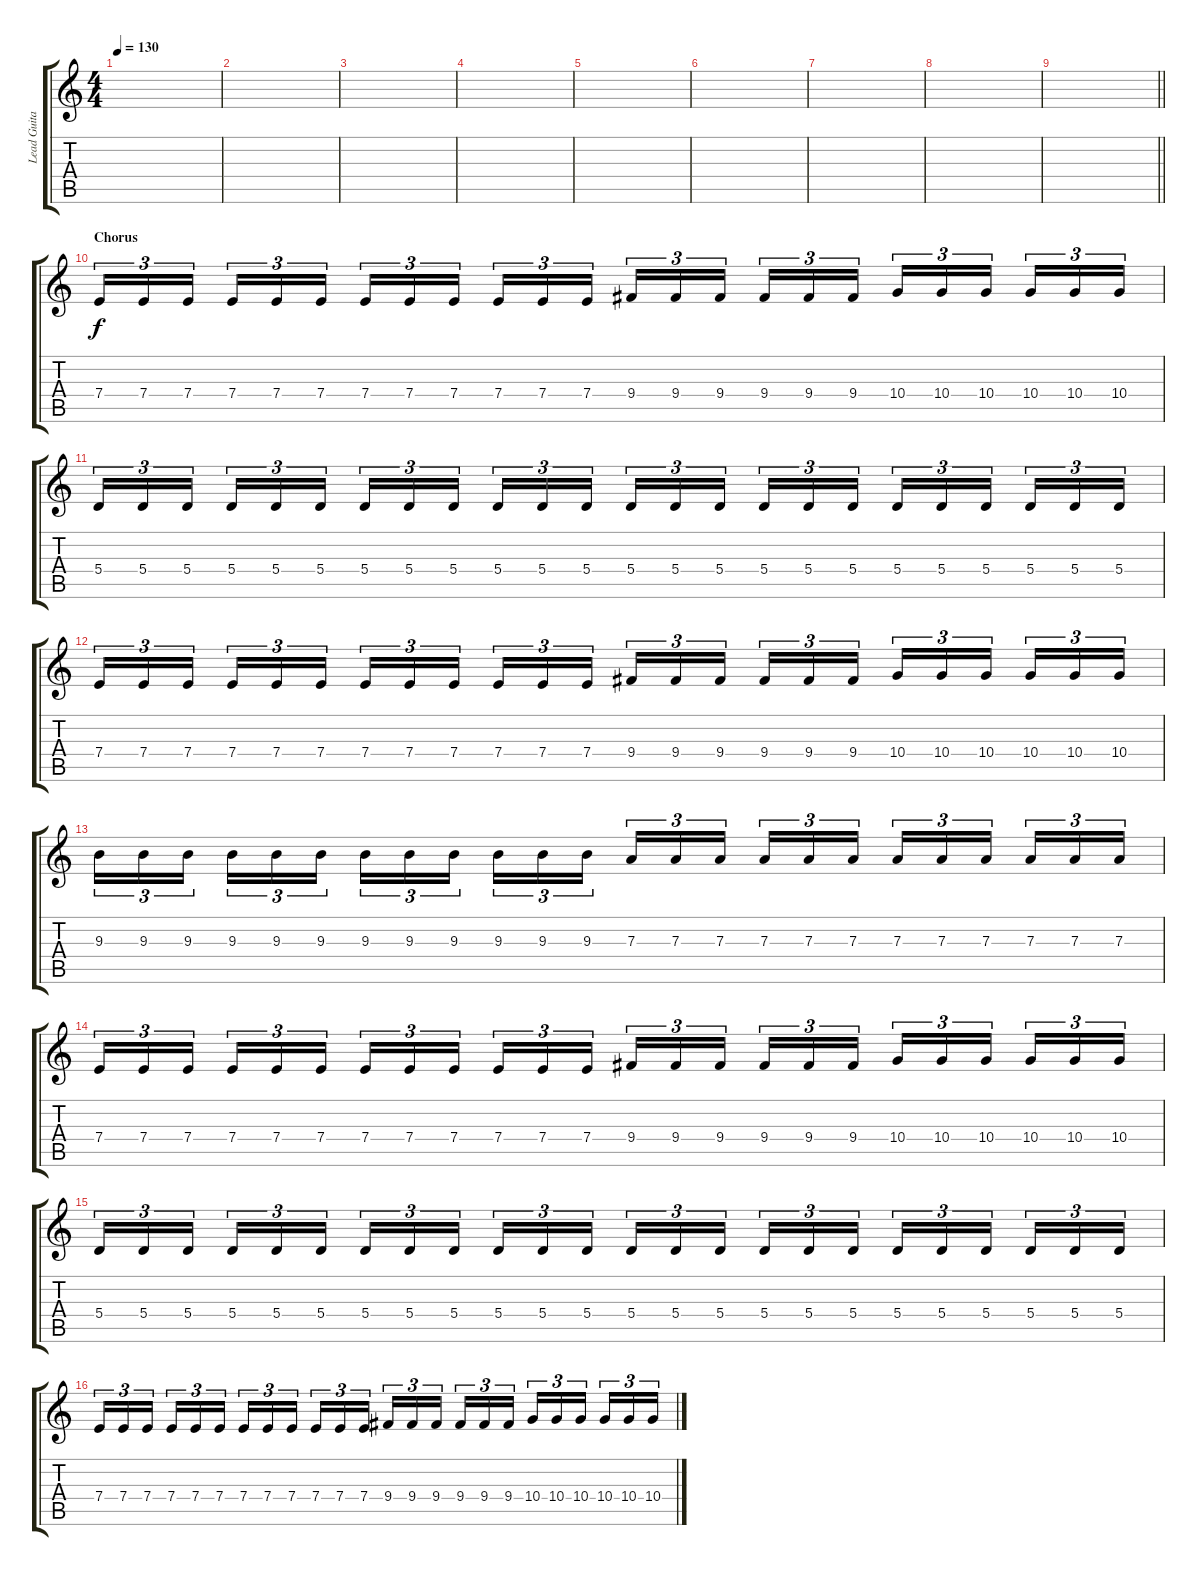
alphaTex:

\track ("Lead Guitar" "Lead Guita") {instrument distortionguitar}
\staff {score tabs}
\tuning (B3 Gb3 D3 A2 E2 B1) {hide}
\ts (4 4)
\tempo 130
\clef g2
\ks c
|
|
|
|
|
|
|
|
\barLineRight lightlight
|
\section ("" "Chorus")
7.4.16{tu (3 2)} 7.4.16{tu (3 2)} 7.4.16{tu (3 2) beam splitsecondary} 7.4.16{tu (3 2)} 7.4.16{tu (3 2)} 7.4.16{tu (3 2)} 7.4.16{tu (3 2)} 7.4.16{tu (3 2)} 7.4.16{tu (3 2) beam splitsecondary} 7.4.16{tu (3 2)} 7.4.16{tu (3 2)} 7.4.16{tu (3 2)} 9.4.16{tu (3 2)} 9.4.16{tu (3 2)} 9.4.16{tu (3 2) beam splitsecondary} 9.4.16{tu (3 2)} 9.4.16{tu (3 2)} 9.4.16{tu (3 2)} 10.4.16{tu (3 2)} 10.4.16{tu (3 2)} 10.4.16{tu (3 2) beam splitsecondary} 10.4.16{tu (3 2)} 10.4.16{tu (3 2)} 10.4.16{tu (3 2)} |
5.4.16{tu (3 2)} 5.4.16{tu (3 2)} 5.4.16{tu (3 2) beam splitsecondary} 5.4.16{tu (3 2)} 5.4.16{tu (3 2)} 5.4.16{tu (3 2)} 5.4.16{tu (3 2)} 5.4.16{tu (3 2)} 5.4.16{tu (3 2) beam splitsecondary} 5.4.16{tu (3 2)} 5.4.16{tu (3 2)} 5.4.16{tu (3 2)} 5.4.16{tu (3 2)} 5.4.16{tu (3 2)} 5.4.16{tu (3 2) beam splitsecondary} 5.4.16{tu (3 2)} 5.4.16{tu (3 2)} 5.4.16{tu (3 2)} 5.4.16{tu (3 2)} 5.4.16{tu (3 2)} 5.4.16{tu (3 2) beam splitsecondary} 5.4.16{tu (3 2)} 5.4.16{tu (3 2)} 5.4.16{tu (3 2)} |
7.4.16{tu (3 2)} 7.4.16{tu (3 2)} 7.4.16{tu (3 2) beam splitsecondary} 7.4.16{tu (3 2)} 7.4.16{tu (3 2)} 7.4.16{tu (3 2)} 7.4.16{tu (3 2)} 7.4.16{tu (3 2)} 7.4.16{tu (3 2) beam splitsecondary} 7.4.16{tu (3 2)} 7.4.16{tu (3 2)} 7.4.16{tu (3 2)} 9.4.16{tu (3 2)} 9.4.16{tu (3 2)} 9.4.16{tu (3 2) beam splitsecondary} 9.4.16{tu (3 2)} 9.4.16{tu (3 2)} 9.4.16{tu (3 2)} 10.4.16{tu (3 2)} 10.4.16{tu (3 2)} 10.4.16{tu (3 2) beam splitsecondary} 10.4.16{tu (3 2)} 10.4.16{tu (3 2)} 10.4.16{tu (3 2)} |
9.3.16{tu (3 2)} 9.3.16{tu (3 2)} 9.3.16{tu (3 2) beam splitsecondary} 9.3.16{tu (3 2)} 9.3.16{tu (3 2)} 9.3.16{tu (3 2)} 9.3.16{tu (3 2)} 9.3.16{tu (3 2)} 9.3.16{tu (3 2) beam splitsecondary} 9.3.16{tu (3 2)} 9.3.16{tu (3 2)} 9.3.16{tu (3 2)} 7.3.16{tu (3 2)} 7.3.16{tu (3 2)} 7.3.16{tu (3 2) beam splitsecondary} 7.3.16{tu (3 2)} 7.3.16{tu (3 2)} 7.3.16{tu (3 2)} 7.3.16{tu (3 2)} 7.3.16{tu (3 2)} 7.3.16{tu (3 2) beam splitsecondary} 7.3.16{tu (3 2)} 7.3.16{tu (3 2)} 7.3.16{tu (3 2)} |
7.4.16{tu (3 2)} 7.4.16{tu (3 2)} 7.4.16{tu (3 2) beam splitsecondary} 7.4.16{tu (3 2)} 7.4.16{tu (3 2)} 7.4.16{tu (3 2)} 7.4.16{tu (3 2)} 7.4.16{tu (3 2)} 7.4.16{tu (3 2) beam splitsecondary} 7.4.16{tu (3 2)} 7.4.16{tu (3 2)} 7.4.16{tu (3 2)} 9.4.16{tu (3 2)} 9.4.16{tu (3 2)} 9.4.16{tu (3 2) beam splitsecondary} 9.4.16{tu (3 2)} 9.4.16{tu (3 2)} 9.4.16{tu (3 2)} 10.4.16{tu (3 2)} 10.4.16{tu (3 2)} 10.4.16{tu (3 2) beam splitsecondary} 10.4.16{tu (3 2)} 10.4.16{tu (3 2)} 10.4.16{tu (3 2)} |
5.4.16{tu (3 2)} 5.4.16{tu (3 2)} 5.4.16{tu (3 2) beam splitsecondary} 5.4.16{tu (3 2)} 5.4.16{tu (3 2)} 5.4.16{tu (3 2)} 5.4.16{tu (3 2)} 5.4.16{tu (3 2)} 5.4.16{tu (3 2) beam splitsecondary} 5.4.16{tu (3 2)} 5.4.16{tu (3 2)} 5.4.16{tu (3 2)} 5.4.16{tu (3 2)} 5.4.16{tu (3 2)} 5.4.16{tu (3 2) beam splitsecondary} 5.4.16{tu (3 2)} 5.4.16{tu (3 2)} 5.4.16{tu (3 2)} 5.4.16{tu (3 2)} 5.4.16{tu (3 2)} 5.4.16{tu (3 2) beam splitsecondary} 5.4.16{tu (3 2)} 5.4.16{tu (3 2)} 5.4.16{tu (3 2)} |
7.4.16{tu (3 2)} 7.4.16{tu (3 2)} 7.4.16{tu (3 2) beam splitsecondary} 7.4.16{tu (3 2)} 7.4.16{tu (3 2)} 7.4.16{tu (3 2)} 7.4.16{tu (3 2)} 7.4.16{tu (3 2)} 7.4.16{tu (3 2) beam splitsecondary} 7.4.16{tu (3 2)} 7.4.16{tu (3 2)} 7.4.16{tu (3 2)} 9.4.16{tu (3 2)} 9.4.16{tu (3 2)} 9.4.16{tu (3 2) beam splitsecondary} 9.4.16{tu (3 2)} 9.4.16{tu (3 2)} 9.4.16{tu (3 2)} 10.4.16{tu (3 2)} 10.4.16{tu (3 2)} 10.4.16{tu (3 2) beam splitsecondary} 10.4.16{tu (3 2)} 10.4.16{tu (3 2)} 10.4.16{tu (3 2)}
